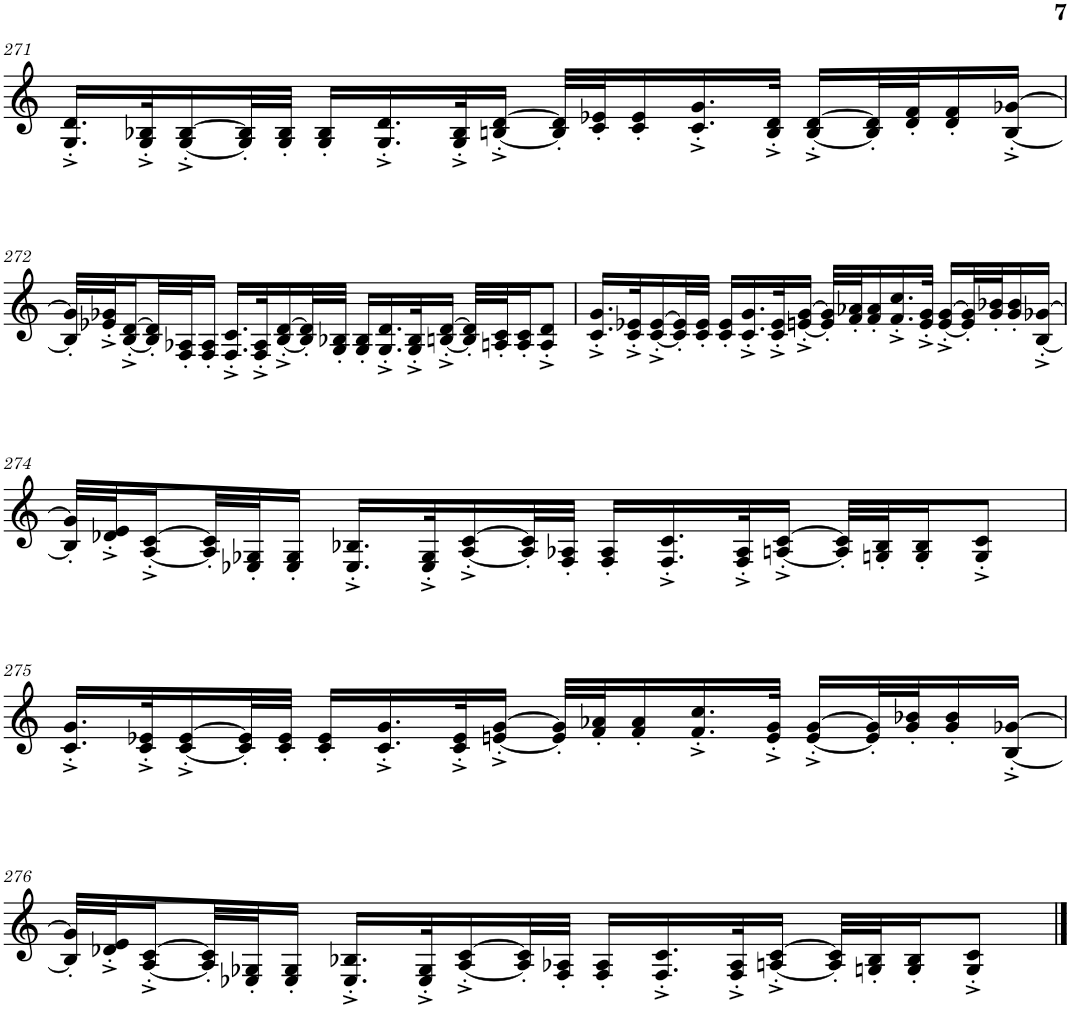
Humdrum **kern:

**kern
*part1
*staff1
*I"Marimba
*I'Mrm.
!!LO:PB:g=z
*clefG2
*k[]
*M4/4
=271
16.G/'^ 16.d/'^LL
32G/'^ 32B-X/'^K
[16G/'^ [16B-/'^
32G/]' 32B-/]'L
32G/' 32B-/'JJJ
16G/' 16B-/'LL
16.G/'^ 16.d/'^
32G/'^ 32B-/'^K
[16Bn/'^ [16d/'^JJ
32B/]' 32d/]'LLL
32c/' 32e-X/'J
16c/' 16e-/'
16.c/'^ 16.g/'^
32B/'^ 32d/'^JJk
[16B/'^ [16d/'^LL
32B/]' 32d/]'L
32d/' 32f/'J
16d/' 16f/'
[16B/'^ [16g-X/'^JJ
!!LO:LB:g=z
=272
32B/]' 32g-/]'LLL
32e-X/'^ 32g-X/'^J
[16B/'^ [16d/'^
32B/]' 32d/]'L
32F/' 32A-X/'J
16F/' 16A-/'JJ
16.F/'^ 16.c/'^LL
32F/'^ 32A-/'^K
[16B/'^ [16d/'^
32B/]' 32d/]'L
32G/' 32B-X/'JJJ
16G/' 16B-/'LL
16.G/'^ 16.d/'^
32G/'^ 32B-/'^K
[16Bn/'^ [16d/'^JJ
32B/]' 32d/]'LLL
32An/' 32c/'J
16A/' 16c/'J
8A/'^ 8d/'^J
=273
16.c/'^ 16.g/'^LL
32c/'^ 32e-X/'^K
[16c/'^ [16e-/'^
32c/]' 32e-/]'L
32c/' 32e-/'JJJ
16c/' 16e-/'LL
16.c/'^ 16.g/'^
32c/'^ 32e-/'^K
[16en/'^ [16g/'^JJ
32e/]' 32g/]'LLL
32f/' 32a-X/'J
16f/' 16a-/'
16.f/'^ 16.cc/'^
32e/'^ 32g/'^JJk
[16e/'^ [16g/'^LL
32e/]' 32g/]'L
32g/' 32b-X/'J
16g/' 16b-/'
[16B/'^ [16g-X/'^JJ
!!LO:LB:g=z
=274
32B/]' 32g-/]'LLL
32d-X/'^ 32e/'^J
[16A/'^ [16c/'^
32A/]' 32c/]'L
32E-X/' 32G-X/'J
16E-/' 16G-/'JJ
16.E-/'^ 16.B-X/'^LL
32E-/'^ 32G-/'^K
[16A/'^ [16c/'^
32A/]' 32c/]'L
32F/' 32A-X/'JJJ
16F/' 16A-/'LL
16.F/'^ 16.c/'^
32F/'^ 32A-/'^K
[16An/'^ [16c/'^JJ
32A/]' 32c/]'LLL
32Gn/' 32B-/'J
16G/' 16B-/'J
8G/'^ 8c/'^J
!!LO:LB:g=z
=275
16.c/'^ 16.g/'^LL
32c/'^ 32e-X/'^K
[16c/'^ [16e-/'^
32c/]' 32e-/]'L
32c/' 32e-/'JJJ
16c/' 16e-/'LL
16.c/'^ 16.g/'^
32c/'^ 32e-/'^K
[16en/'^ [16g/'^JJ
32e/]' 32g/]'LLL
32f/' 32a-X/'J
16f/' 16a-/'
16.f/'^ 16.cc/'^
32e/'^ 32g/'^JJk
[16e/'^ [16g/'^LL
32e/]' 32g/]'L
32g/' 32b-X/'J
16g/' 16b-/'
[16B/'^ [16g-X/'^JJ
!!LO:LB:g=z
=276
32B/]' 32g-/]'LLL
32d-X/'^ 32e/'^J
[16A/'^ [16c/'^
32A/]' 32c/]'L
32E-X/' 32G-X/'J
16E-/' 16G-/'JJ
16.E-/'^ 16.B-X/'^LL
32E-/'^ 32G-/'^K
[16A/'^ [16c/'^
32A/]' 32c/]'L
32F/' 32A-X/'JJJ
16F/' 16A-/'LL
16.F/'^ 16.c/'^
32F/'^ 32A-/'^K
[16An/'^ [16c/'^JJ
32A/]' 32c/]'LLL
32Gn/' 32B-/'J
16G/' 16B-/'J
8G/'^ 8c/'^J
==
*-
